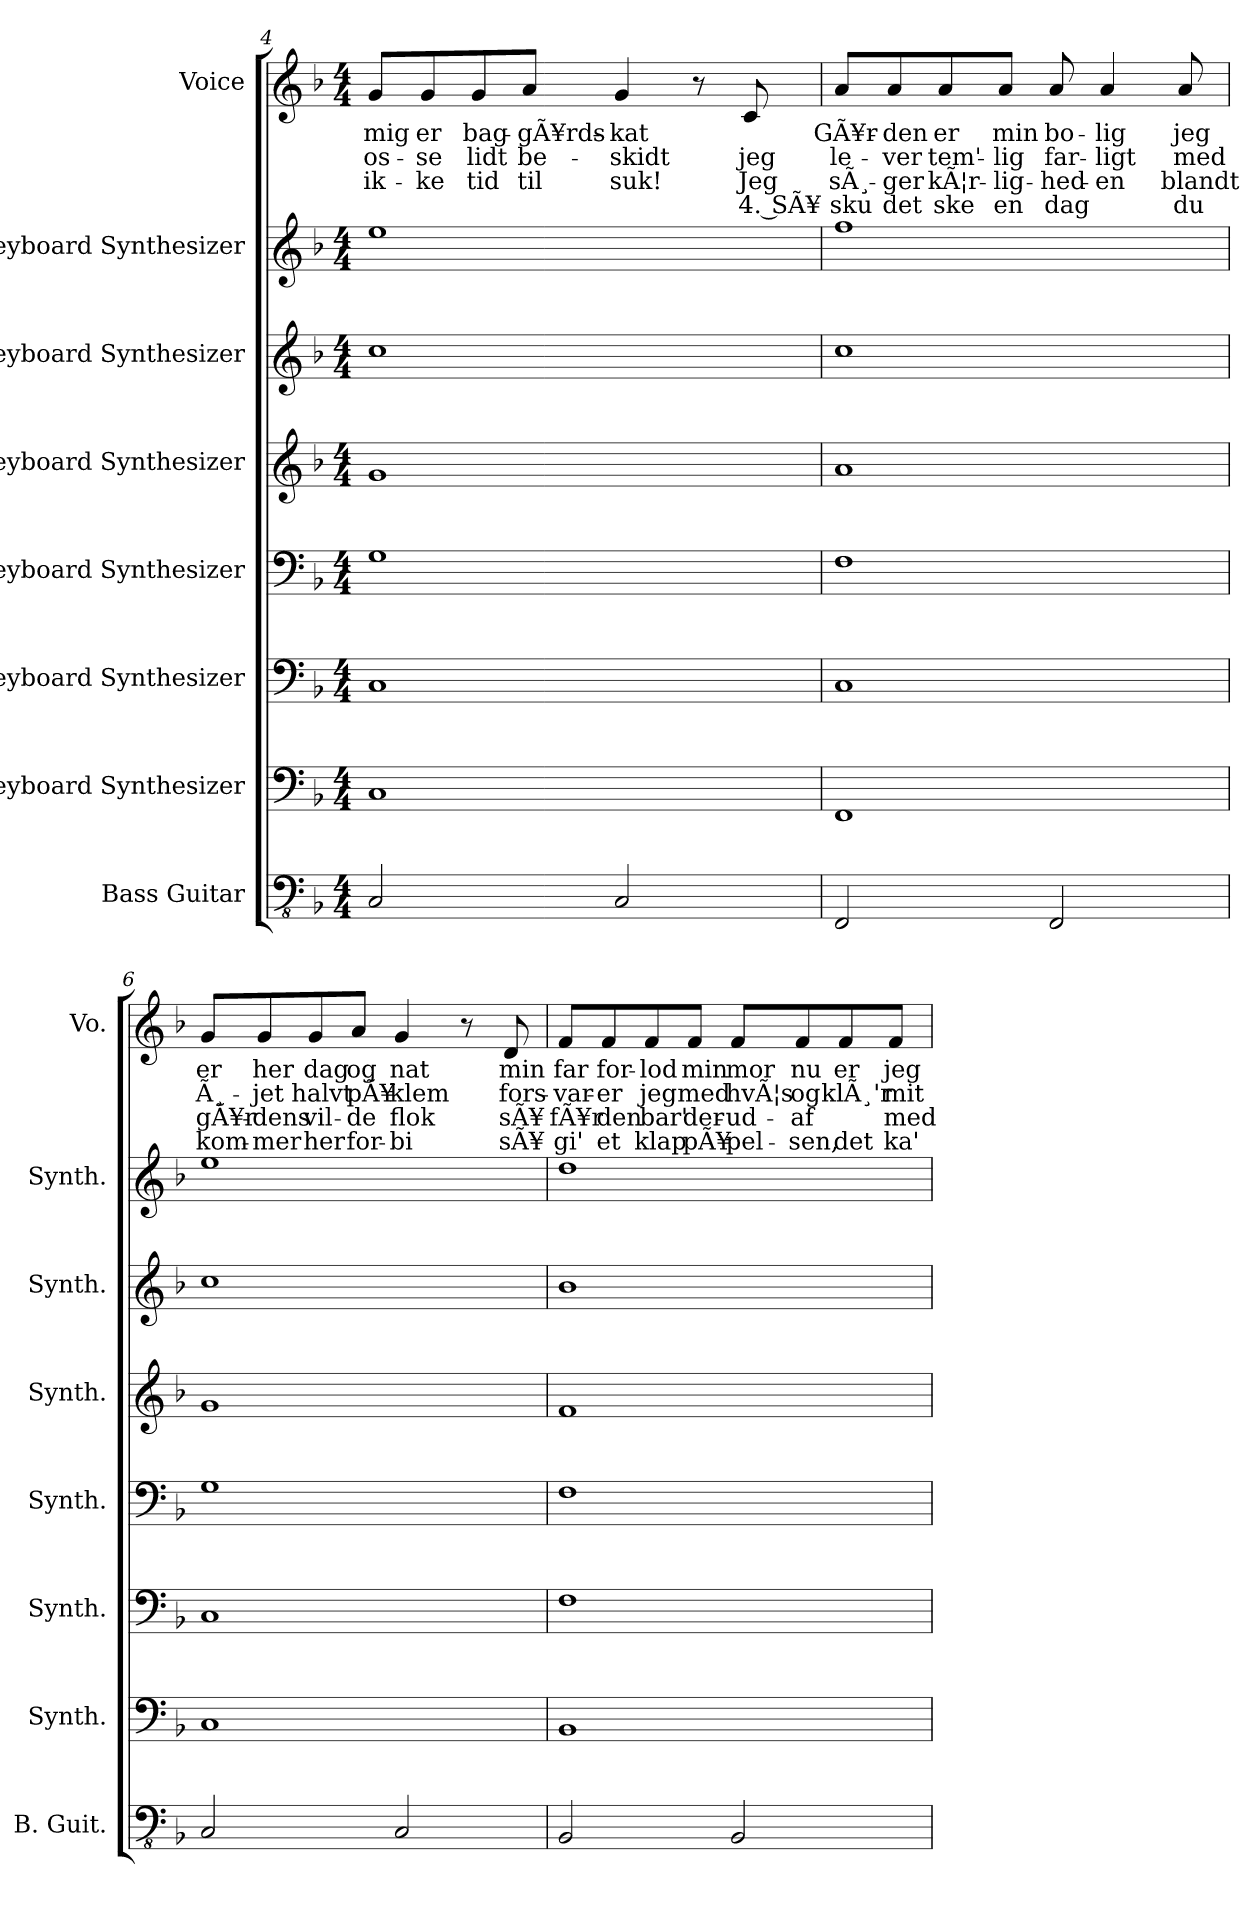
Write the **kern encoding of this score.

**kern	**kern	**kern	**kern	**kern	**kern	**kern	**kern	**text	**text	**text	**text
*part8	*part7	*part6	*part5	*part4	*part3	*part2	*part1	*part1	*part1	*part1	*part1
*staff8	*staff7	*staff6	*staff5	*staff4	*staff3	*staff2	*staff1	*staff1	*staff1	*staff1	*staff1
*I"Bass Guitar	*I"Keyboard Synthesizer	*I"Keyboard Synthesizer	*I"Keyboard Synthesizer	*I"Keyboard Synthesizer	*I"Keyboard Synthesizer	*I"Keyboard Synthesizer	*I"Voice	*	*	*	*
*I'B. Guit.	*I'Synth.	*I'Synth.	*I'Synth.	*I'Synth.	*I'Synth.	*I'Synth.	*I'Vo.	*	*	*	*
*clefFv4	*clefF4	*clefF4	*clefF4	*clefG2	*clefG2	*clefG2	*clefG2	*	*	*	*
*k[b-]	*k[b-]	*k[b-]	*k[b-]	*k[b-]	*k[b-]	*k[b-]	*k[b-]	*	*	*	*
*M4/4	*M4/4	*M4/4	*M4/4	*M4/4	*M4/4	*M4/4	*M4/4	*	*	*	*
=4	=4	=4	=4	=4	=4	=4	=4	=4	=4	=4	=4
!	!	!	!	!	!	!	!	!LO:LY:b	!LO:LY:b	!LO:LY:b	!
2CC/	1C	1C	1G	1g	1cc	1ee	8g/L	mig	os-	ik-	.
!	!	!	!	!	!	!	!	!LO:LY:b	!LO:LY:b	!LO:LY:b	!
.	.	.	.	.	.	.	8g/	er	-se	-ke	.
!	!	!	!	!	!	!	!	!LO:LY:b	!LO:LY:b	!LO:LY:b	!
.	.	.	.	.	.	.	8g/	bag-	lidt	tid	.
!	!	!	!	!	!	!	!	!LO:LY:b	!LO:LY:b	!LO:LY:b	!
.	.	.	.	.	.	.	8a/J	-gÃ¥rds-	be-	til	.
!	!	!	!	!	!	!	!	!LO:LY:b	!LO:LY:b	!LO:LY:b	!
2CC/	.	.	.	.	.	.	4g/	-kat	-skidt	suk!	.
.	.	.	.	.	.	.	8r	.	.	.	.
!	!	!	!	!	!	!	!	!	!LO:LY:b	!LO:LY:b	!LO:LY:b
.	.	.	.	.	.	.	8c/	.	jeg	Jeg	4. SÃ¥
!!LO:PB:g=z
=5	=5	=5	=5	=5	=5	=5	=5	=5	=5	=5	=5
!	!	!	!	!	!	!	!	!LO:LY:b	!LO:LY:b	!LO:LY:b	!LO:LY:b
2FFF/	1FF	1C	1F	1a	1cc	1ff	8a/L	GÃ¥r-	le-	sÃ¸-	sku
!	!	!	!	!	!	!	!	!LO:LY:b	!LO:LY:b	!LO:LY:b	!LO:LY:b
.	.	.	.	.	.	.	8a/	-den	-ver	-ger	det
!	!	!	!	!	!	!	!	!LO:LY:b	!LO:LY:b	!LO:LY:b	!LO:LY:b
.	.	.	.	.	.	.	8a/	er	tem'-	kÃ¦r-	ske
!	!	!	!	!	!	!	!	!LO:LY:b	!LO:LY:b	!LO:LY:b	!LO:LY:b
.	.	.	.	.	.	.	8a/J	min	-lig	-lig-	en
!	!	!	!	!	!	!	!	!LO:LY:b	!LO:LY:b	!LO:LY:b	!LO:LY:b
2FFF/	.	.	.	.	.	.	8a/	bo-	far-	-hed-	dag
!	!	!	!	!	!	!	!	!LO:LY:b	!LO:LY:b	!LO:LY:b	!
.	.	.	.	.	.	.	4a/	-lig	-ligt	-en	.
!	!	!	!	!	!	!	!	!LO:LY:b	!LO:LY:b	!LO:LY:b	!LO:LY:b
.	.	.	.	.	.	.	8a/	jeg	med	blandt	du
=6	=6	=6	=6	=6	=6	=6	=6	=6	=6	=6	=6
!	!	!	!	!	!	!	!	!LO:LY:b	!LO:LY:b	!LO:LY:b	!LO:LY:b
2CC/	1C	1C	1G	1g	1cc	1ee	8g/L	er	Ã¸-	gÃ¥r-	kom-
!	!	!	!	!	!	!	!	!LO:LY:b	!LO:LY:b	!LO:LY:b	!LO:LY:b
.	.	.	.	.	.	.	8g/	her	-jet	-dens	-mer
!	!	!	!	!	!	!	!	!LO:LY:b	!LO:LY:b	!LO:LY:b	!LO:LY:b
.	.	.	.	.	.	.	8g/	dag	halvt	vil-	her
!	!	!	!	!	!	!	!	!LO:LY:b	!LO:LY:b	!LO:LY:b	!LO:LY:b
.	.	.	.	.	.	.	8a/J	og	pÃ¥	-de	for-
!	!	!	!	!	!	!	!	!LO:LY:b	!LO:LY:b	!LO:LY:b	!LO:LY:b
2CC/	.	.	.	.	.	.	4g/	nat	klem	flok	-bi
.	.	.	.	.	.	.	8r	.	.	.	.
!	!	!	!	!	!	!	!	!LO:LY:b	!LO:LY:b	!LO:LY:b	!LO:LY:b
.	.	.	.	.	.	.	8d/	min	fors-	sÃ¥	sÃ¥
!!LO:PB:g=z
=7	=7	=7	=7	=7	=7	=7	=7	=7	=7	=7	=7
!	!	!	!	!	!	!	!	!LO:LY:b	!LO:LY:b	!LO:LY:b	!LO:LY:b
2BBB-/	1BB-	1F	1F	1f	1b-	1dd	8f/L	far	-var-	fÃ¥r	gi'
!	!	!	!	!	!	!	!	!LO:LY:b	!LO:LY:b	!LO:LY:b	!LO:LY:b
.	.	.	.	.	.	.	8f/	for-	-er	den	et
!	!	!	!	!	!	!	!	!LO:LY:b	!LO:LY:b	!LO:LY:b	!LO:LY:b
.	.	.	.	.	.	.	8f/	-lod	jeg	bar'	klap
!	!	!	!	!	!	!	!	!LO:LY:b	!LO:LY:b	!LO:LY:b	!LO:LY:b
.	.	.	.	.	.	.	8f/J	min	med	der-	pÃ¥
!	!	!	!	!	!	!	!	!LO:LY:b	!LO:LY:b	!LO:LY:b	!LO:LY:b
2BBB-/	.	.	.	.	.	.	8f/L	mor	hvÃ¦s	-ud-	pel-
!	!	!	!	!	!	!	!	!LO:LY:b	!LO:LY:b	!LO:LY:b	!LO:LY:b
.	.	.	.	.	.	.	8f/	nu	og	-af	-sen,
!	!	!	!	!	!	!	!	!LO:LY:b	!LO:LY:b	!	!LO:LY:b
.	.	.	.	.	.	.	8f/	er	klÃ¸'r	.	det
!	!	!	!	!	!	!	!	!LO:LY:b	!LO:LY:b	!LO:LY:b	!LO:LY:b
.	.	.	.	.	.	.	8f/J	jeg	mit	med	ka'
=	=	=	=	=	=	=	=	=	=	=	=
*-	*-	*-	*-	*-	*-	*-	*-	*-	*-	*-	*-
